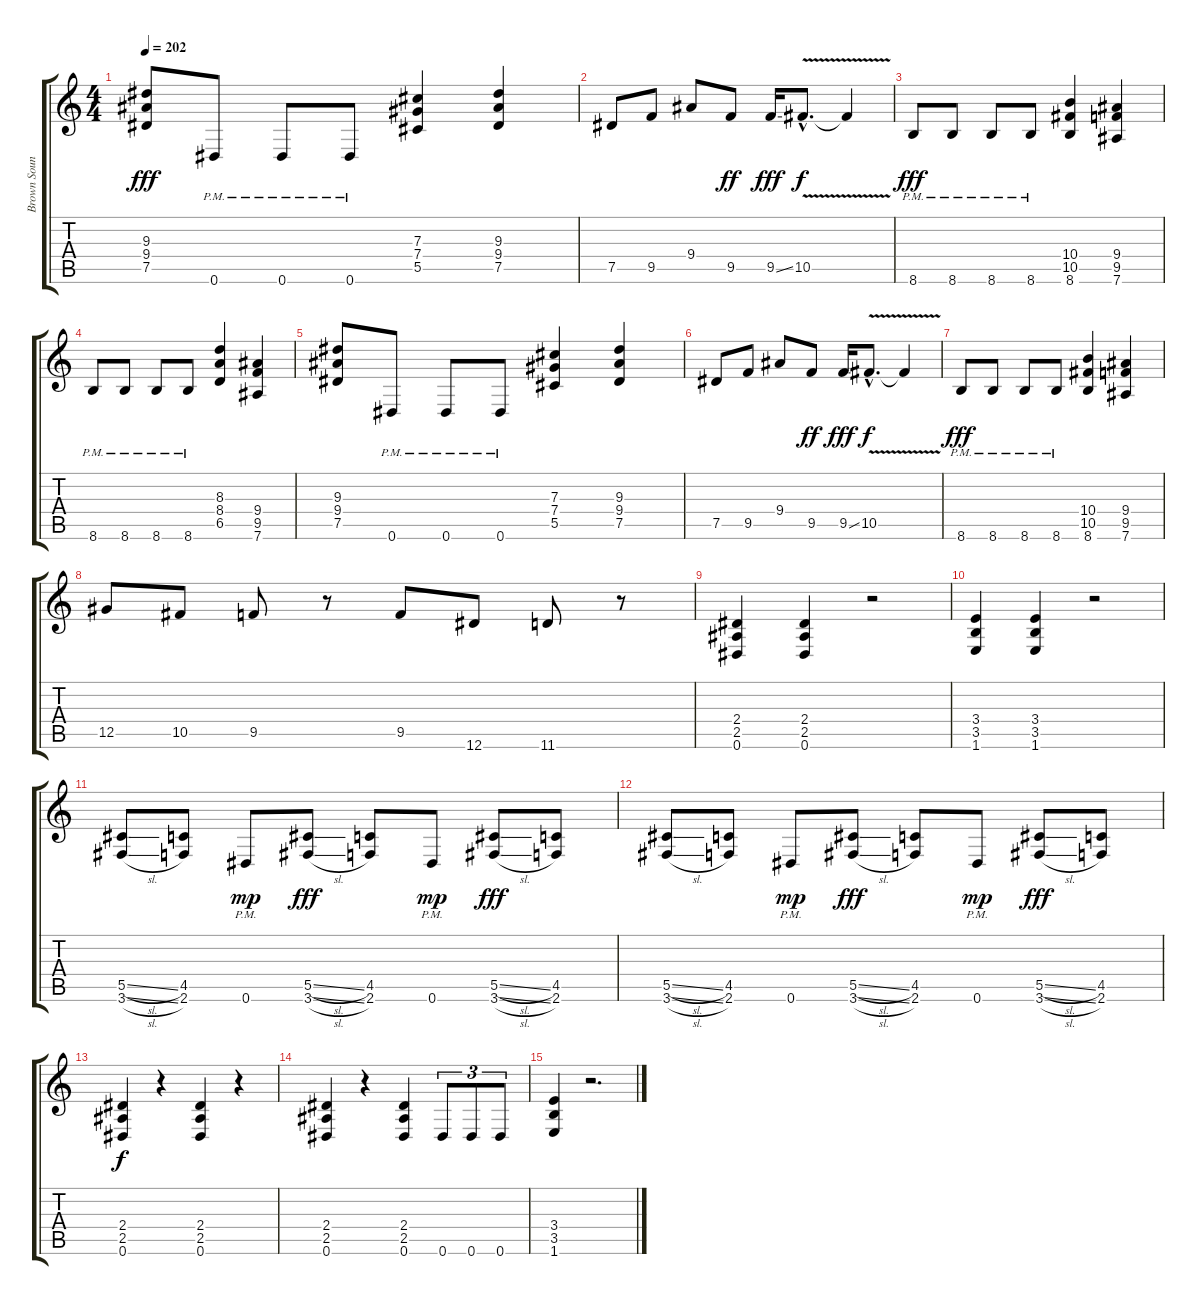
\track ("Brown Sound (Guitar)" "Brown Soun") {instrument overdrivenguitar}
\staff {score tabs}
\tuning (Eb4 Bb3 Gb3 Db3 Ab2 Eb2) {hide}
\ts (4 4)
\tempo 202
\clef g2
\ks c
(9.3 9.4 7.5).8{dy fff} 0.6{pm}.8 0.6{pm}.8 0.6{pm}.8 (7.3 7.4 5.5).4 (9.3 9.4 7.5).4 |
7.5.8 9.5.8 9.4.8 9.5.8{dy ff} 9.5{ss}.16{dy fff} 10.5{v hac}.8{d dy f} 10.5{t}.4 |
8.6{pm}.8{dy fff} 8.6{pm}.8 8.6{pm}.8 8.6{pm}.8 (10.4 10.5 8.6).4 (9.4 9.5 7.6).4 |
8.6{pm}.8 8.6{pm}.8 8.6{pm}.8 8.6{pm}.8 (8.3 8.4 6.5).4 (9.4 9.5 7.6).4 |
(9.3 9.4 7.5).8 0.6{pm}.8 0.6{pm}.8 0.6{pm}.8 (7.3 7.4 5.5).4 (9.3 9.4 7.5).4 |
7.5.8 9.5.8 9.4.8 9.5.8{dy ff} 9.5{ss}.16{dy fff} 10.5{v hac}.8{d dy f} 10.5{t}.4 |
8.6{pm}.8{dy fff} 8.6{pm}.8 8.6{pm}.8 8.6{pm}.8 (10.4 10.5 8.6).4 (9.4 9.5 7.6).4 |
12.5.8 10.5.8 9.5.8 r.8 9.5.8 12.6.8 11.6.8 r.8 |
(2.4 2.5 0.6).4 (2.4 2.5 0.6).4 r.2 |
(3.4 3.5 1.6).4 (3.4 3.5 1.6).4 r.2 |
(5.5{sl} 3.6{sl}).8 (4.5 2.6).8 0.6{pm}.8{dy mp} (5.5{sl} 3.6{sl}).8{dy fff} (4.5 2.6).8 0.6{pm}.8{dy mp} (5.5{sl} 3.6{sl}).8{dy fff} (4.5 2.6).8 |
(5.5{sl} 3.6{sl}).8 (4.5 2.6).8 0.6{pm}.8{dy mp} (5.5{sl} 3.6{sl}).8{dy fff} (4.5 2.6).8 0.6{pm}.8{dy mp} (5.5{sl} 3.6{sl}).8{dy fff} (4.5 2.6).8 |
(2.4 2.5 0.6).4{dy f} r.4 (2.4 2.5 0.6).4 r.4 |
(2.4 2.5 0.6).4 r.4 (2.4 2.5 0.6).4 0.6.8{tu (3 2)} 0.6.8{tu (3 2)} 0.6.8{tu (3 2)} |
(3.4 3.5 1.6).4 r.2{d}
